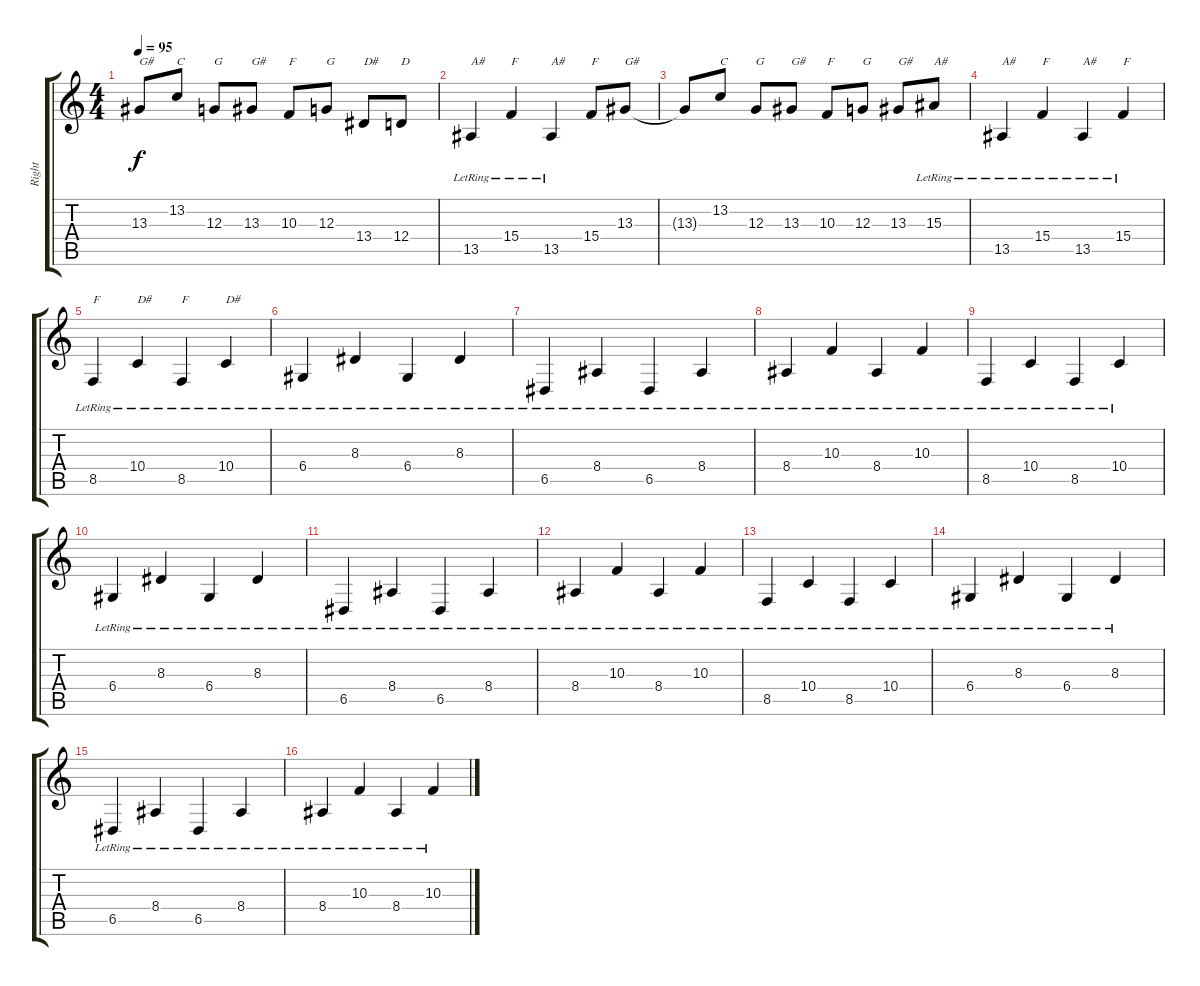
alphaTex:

\track ("Right" "Right") {instrument acousticgrandpiano}
\staff {score tabs}
\tuning (E4 B3 G3 D3 A2 E2) {hide}
\ts (4 4)
\tempo 95
\clef g2
\ks c
13.3.8{txt "G#" dy f instrument acousticgrandpiano} 13.2.8{txt "C"} 12.3.8{txt "G"} 13.3.8{txt "G#"} 10.3.8{txt "F"} 12.3.8{txt "G"} 13.4.8{txt "D#"} 12.4.8{txt "D"} |
13.5{lr}.4{txt "A#"} 15.4{lr}.4{txt "F"} 13.5{lr}.4{txt "A#"} 15.4.8{txt "F"} 13.3.8{txt "G#"} |
13.3{t}.8 13.2.8{txt "C"} 12.3.8{txt "G"} 13.3.8{txt "G#"} 10.3.8{txt "F"} 12.3.8{txt "G"} 13.3.8{txt "G#"} 15.3{lr}.8{txt "A#"} |
13.5{lr}.4{txt "A#"} 15.4{lr}.4{txt "F"} 13.5{lr}.4{txt "A#"} 15.4{lr}.4{txt "F"} |
8.5{lr}.4{txt "F"} 10.4{lr}.4{txt "D#"} 8.5{lr}.4{txt "F"} 10.4{lr}.4{txt "D#"} |
6.4{lr}.4 8.3{lr}.4 6.4{lr}.4 8.3{lr}.4 |
6.5{lr}.4 8.4{lr}.4 6.5{lr}.4 8.4{lr}.4 |
8.4{lr}.4 10.3{lr}.4 8.4{lr}.4 10.3{lr}.4 |
8.5{lr}.4 10.4{lr}.4 8.5{lr}.4 10.4{lr}.4 |
6.4{lr}.4 8.3{lr}.4 6.4{lr}.4 8.3{lr}.4 |
6.5{lr}.4 8.4{lr}.4 6.5{lr}.4 8.4{lr}.4 |
8.4{lr}.4 10.3{lr}.4 8.4{lr}.4 10.3{lr}.4 |
8.5{lr}.4 10.4{lr}.4 8.5{lr}.4 10.4{lr}.4 |
6.4{lr}.4 8.3{lr}.4 6.4{lr}.4 8.3{lr}.4 |
6.5{lr}.4 8.4{lr}.4 6.5{lr}.4 8.4{lr}.4 |
8.4{lr}.4 10.3{lr}.4 8.4{lr}.4 10.3{lr}.4
